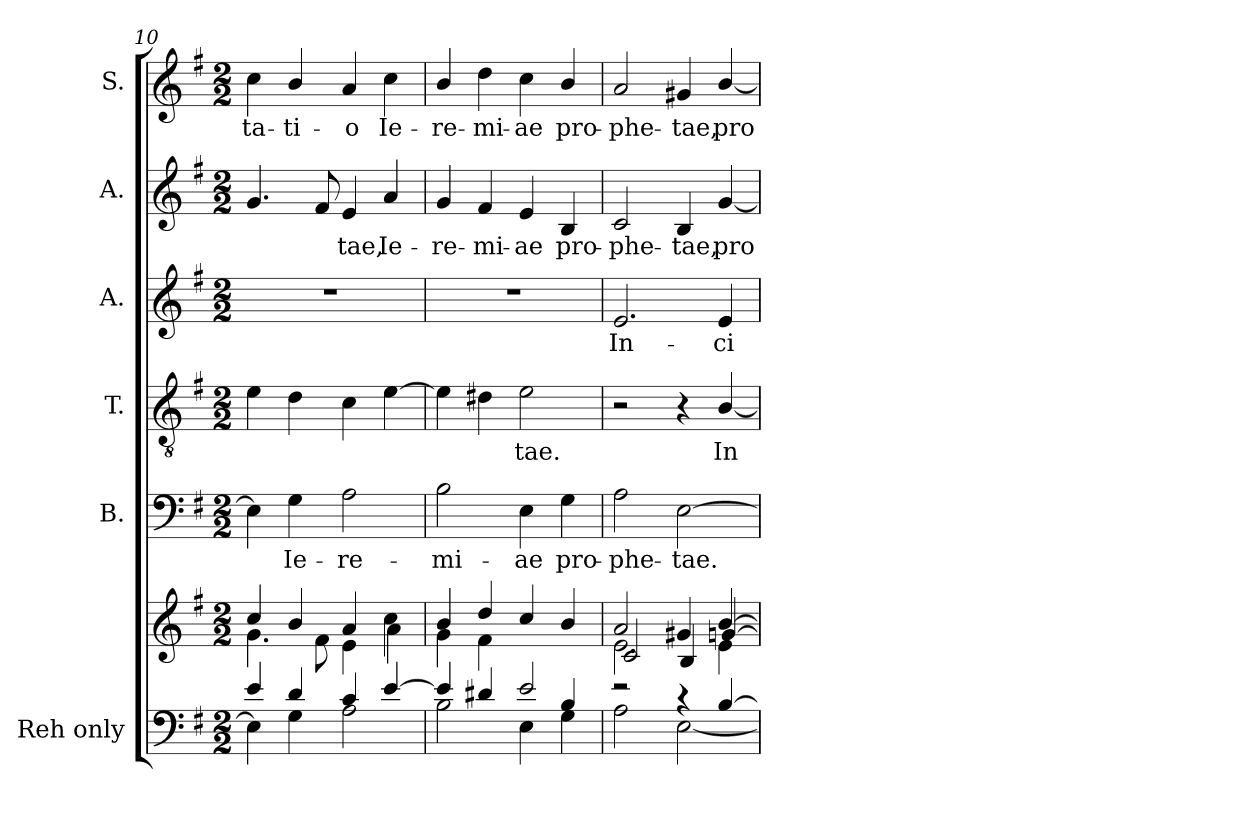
**kern	**kern	**kern	**text	**kern	**text	**kern	**text	**kern	**text	**kern	**text
*part6	*part6	*part5	*part5	*part4	*part4	*part3	*part3	*part2	*part2	*part1	*part1
*staff7	*staff6	*staff5	*staff5	*staff4	*staff4	*staff3	*staff3	*staff2	*staff2	*staff1	*staff1
*I"Reh  only	*	*I"B.	*	*I"T.	*	*I"A.	*	*I"A.	*	*I"S.	*
*	*	*I'B.	*	*I'T.	*	*I'A.	*	*I'A.	*	*	*
*clefF4	*clefG2	*clefF4	*	*clefGv2	*	*clefG2	*	*clefG2	*	*clefG2	*
*	*	*	*	*ITrd7c12	*	*	*	*	*	*	*
*k[f#]	*k[f#]	*k[f#]	*	*k[f#]	*	*k[f#]	*	*k[f#]	*	*k[f#]	*
*G:	*G:	*G:	*	*G:	*	*G:	*	*G:	*	*G:	*
*M2/2	*M2/2	*M2/2	*	*M2/2	*	*M2/2	*	*M2/2	*	*M2/2	*
=10	=10	=10	=10	=10	=10	=10	=10	=10	=10	=10	=10
*^	*^	*	*	*	*	*	*	*	*	*	*
!	!	!	!	!	!	!	!	!	!	!	!	!	!LO:LY:b
4e/	4E\]	4cc/	4.g\	4E\]	.	4E\	.	1r	.	4.g/	.	4cc\	-ta-
!	!	!	!	!	!LO:LY:b	!	!	!	!	!	!	!	!LO:LY:b
4d/	4G\	4b/	.	4G\	Ie-	4D\	.	.	.	.	.	4b/	-ti-
.	.	.	8f#\	.	.	.	.	.	.	8f#/	.	.	.
!	!	!	!	!	!LO:LY:b	!	!	!	!	!	!LO:LY:b	!	!LO:LY:b
4c/	2A\	4a/	4e\	2A\	-re-	4C\	.	.	.	4e/	-tae,	4a/	-o
!	!	!	!	!	!	!	!	!	!	!	!LO:LY:b	!	!LO:LY:b
[4e/	.	4cc\	4a\	.	.	[4E\	.	.	.	4a/	Ie-	4cc\	Ie-
=11	=11	=11	=11	=11	=11	=11	=11	=11	=11	=11	=11	=11	=11
*	*^	*	*	*	*	*	*	*	*	*	*	*	*
!	!	!	!	!	!	!LO:LY:b	!	!	!	!	!	!LO:LY:b	!	!LO:LY:b
2.ryy	4e/]	2B\	4b/	4g\	2B\	-mi-	4E\]	.	1r	.	4g/	-re-	4b/	-re-
!	!	!	!	!	!	!	!	!	!	!	!	!LO:LY:b	!	!LO:LY:b
.	4d#X/	.	4dd/	4f#\	.	.	4D#X\	.	.	.	4f#/	-mi-	4dd\	-mi-
!	!	!	!	!	!	!LO:LY:b	!	!LO:LY:b	!	!	!	!LO:LY:b	!	!LO:LY:b
.	2e/	4E\	4cc/	4ryy	4E\	-ae	2E\	-tae.	.	.	4e/	-ae	4cc\	-ae
!	!	!	!	!	!	!LO:LY:b	!	!	!	!	!	!LO:LY:b	!	!LO:LY:b
4B/	.	4G\	4b/	4ryy	4G\	pro-	.	.	.	.	4B/	pro-	4b/	pro-
=12	=12	=12	=12	=12	=12	=12	=12	=12	=12	=12	=12	=12	=12	=12
*	*	*	*	*^	*	*	*	*	*	*	*	*	*	*
!	!	!	!	!	!	!	!LO:LY:b	!	!	!	!LO:LY:b	!	!LO:LY:b	!	!LO:LY:b
*	*v	*v	*	*	*	*	*	*	*	*	*	*	*	*	*
2r	2A\	2a/	2.e\	2c/	2A\	-phe-	2r	.	2.e/	In-	2c/	-phe-	2a/	-phe-
!	!	!	!	!	!	!LO:LY:b	!	!	!	!	!	!LO:LY:b	!	!LO:LY:b
4r	[2E\	4g#X/	.	4B/	[2E\	-tae.	4r	.	.	.	4B/	-tae,	4g#X/	-tae,
!	!	!	!	!	!	!	!	!LO:LY:b	!	!LO:LY:b	!	!LO:LY:b	!	!LO:LY:b
[4B/	.	[4b/	4e\	[4gn/	.	.	[4BB/	In-	4e/	-ci-	[4g/	pro-	[4b/	pro-
*v	*v	*	*	*	*	*	*	*	*	*	*	*	*	*
*	*v	*v	*v	*	*	*	*	*	*	*	*	*	*
=	=	=	=	=	=	=	=	=	=	=	=
*-	*-	*-	*-	*-	*-	*-	*-	*-	*-	*-	*-
